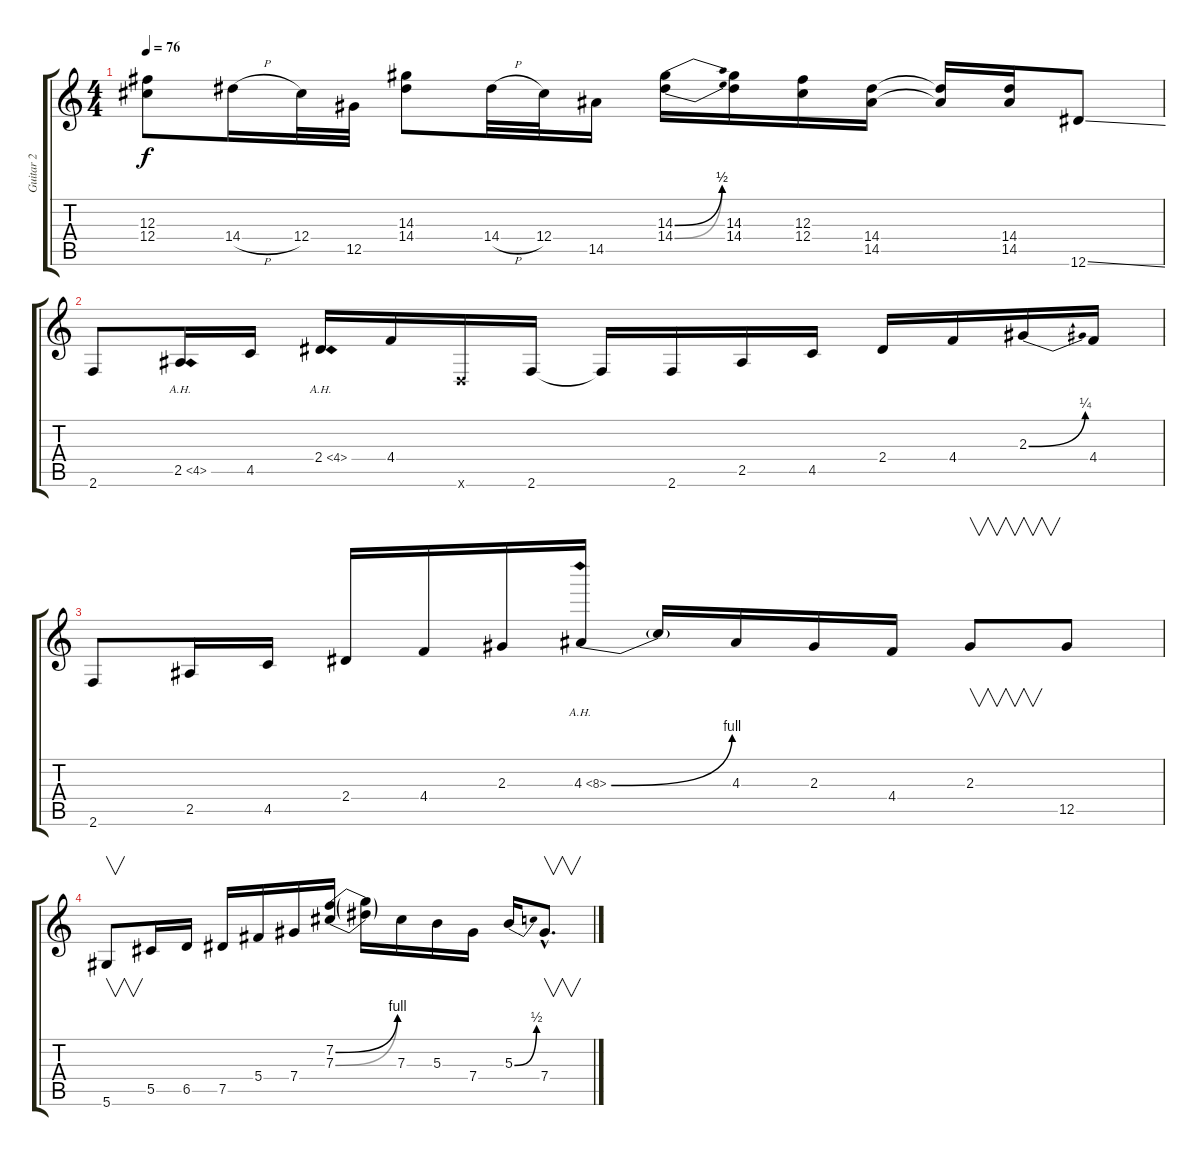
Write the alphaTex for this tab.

\track ("Guitar 2 " "Guitar 2 ") {instrument electricguitarmuted}
\staff {score tabs}
\tuning (Eb4 Bb3 Gb3 Db3 Ab2 Eb2) {hide}
\ts (4 4)
\tempo 76
\clef g2
\ks c
(12.3 12.4).8{dy f} 14.4{h}.16 12.4.32 12.5.32 (14.3 14.4).8 14.4{h}.32 12.4.32 14.5.16 (14.3{be (bend 0 0 60 2)} 14.4{be (bend 0 0 60 2)}).16 (14.3 14.4).16 (12.3 12.4).16 (14.4 14.5).16 (14.4{t} 14.5{t}).16 (14.4 14.5).16 12.6{ss}.8 |
2.6.8 2.5{ah 2}.16 4.5.16 2.4{ah 2}.16 4.4.16 -1.6{x}.16 2.6.16 2.6{t}.16 2.6.16 2.5.16 4.5.16 2.4.16 4.4.16 2.3{be (bend 0 0 60 1)}.16 4.4.16 |
2.6.8 2.5.16 4.5.16 2.4.16 4.4.16 2.3.16 4.3{be (bend 0 0 60 4) ah 4}.16 4.3{t}.16 4.3.16 2.3.16 4.4.16 2.3.8{v} 12.5.8 |
5.6.8{v} 5.5.16 6.5.16 7.5.16 5.4.16 7.4.16 (7.2{be (bend 0 0 60 4)} 7.3{be (bend 0 0 60 4)}).16 (7.2{t} 7.3{t}).16 7.3.16 5.3.16 7.4.16 5.3{be (bend 0 0 60 2)}.16 7.4{hac}.8{v d}
